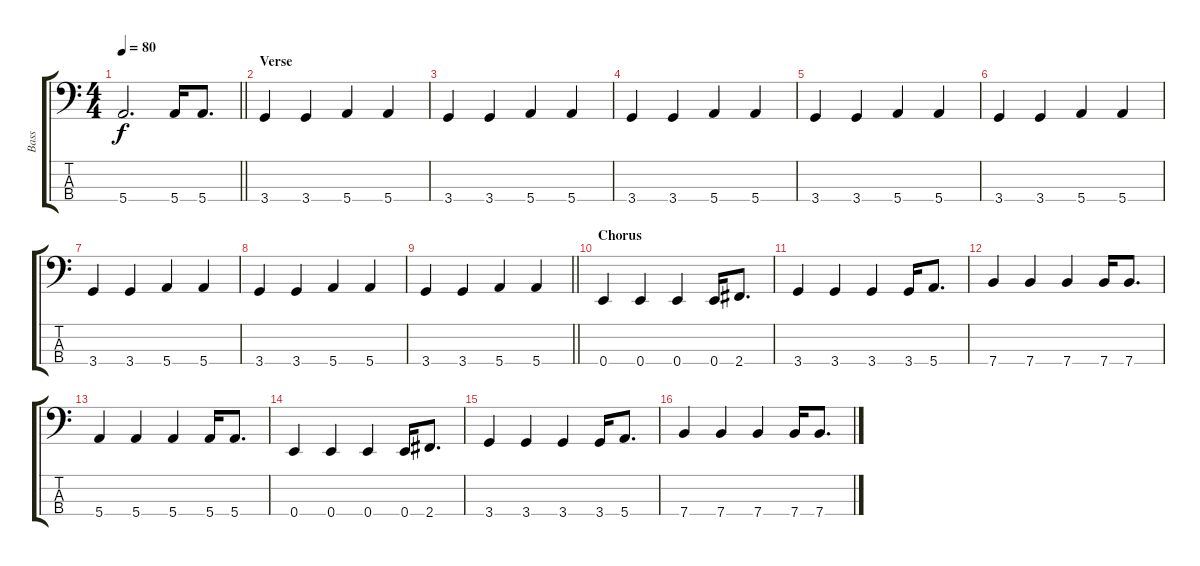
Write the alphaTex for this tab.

\track ("Bass" "Bass") {instrument electricbassfinger}
\staff {score tabs}
\tuning (G2 D2 A1 E1) {hide}
\ts (4 4)
\tempo 80
\clef f4
\barLineRight lightlight
\ks c
5.4.2{d dy f} 5.4.16 5.4.8{d} |
\section ("" "Verse")
3.4.4 3.4.4 5.4.4 5.4.4 |
3.4.4 3.4.4 5.4.4 5.4.4 |
3.4.4 3.4.4 5.4.4 5.4.4 |
3.4.4 3.4.4 5.4.4 5.4.4 |
3.4.4 3.4.4 5.4.4 5.4.4 |
3.4.4 3.4.4 5.4.4 5.4.4 |
3.4.4 3.4.4 5.4.4 5.4.4 |
\barLineRight lightlight
3.4.4 3.4.4 5.4.4 5.4.4 |
\section ("" "Chorus")
0.4.4 0.4.4 0.4.4 0.4.16 2.4.8{d} |
3.4.4 3.4.4 3.4.4 3.4.16 5.4.8{d} |
7.4.4 7.4.4 7.4.4 7.4.16 7.4.8{d} |
5.4.4 5.4.4 5.4.4 5.4.16 5.4.8{d} |
0.4.4 0.4.4 0.4.4 0.4.16 2.4.8{d} |
3.4.4 3.4.4 3.4.4 3.4.16 5.4.8{d} |
7.4.4 7.4.4 7.4.4 7.4.16 7.4.8{d}
